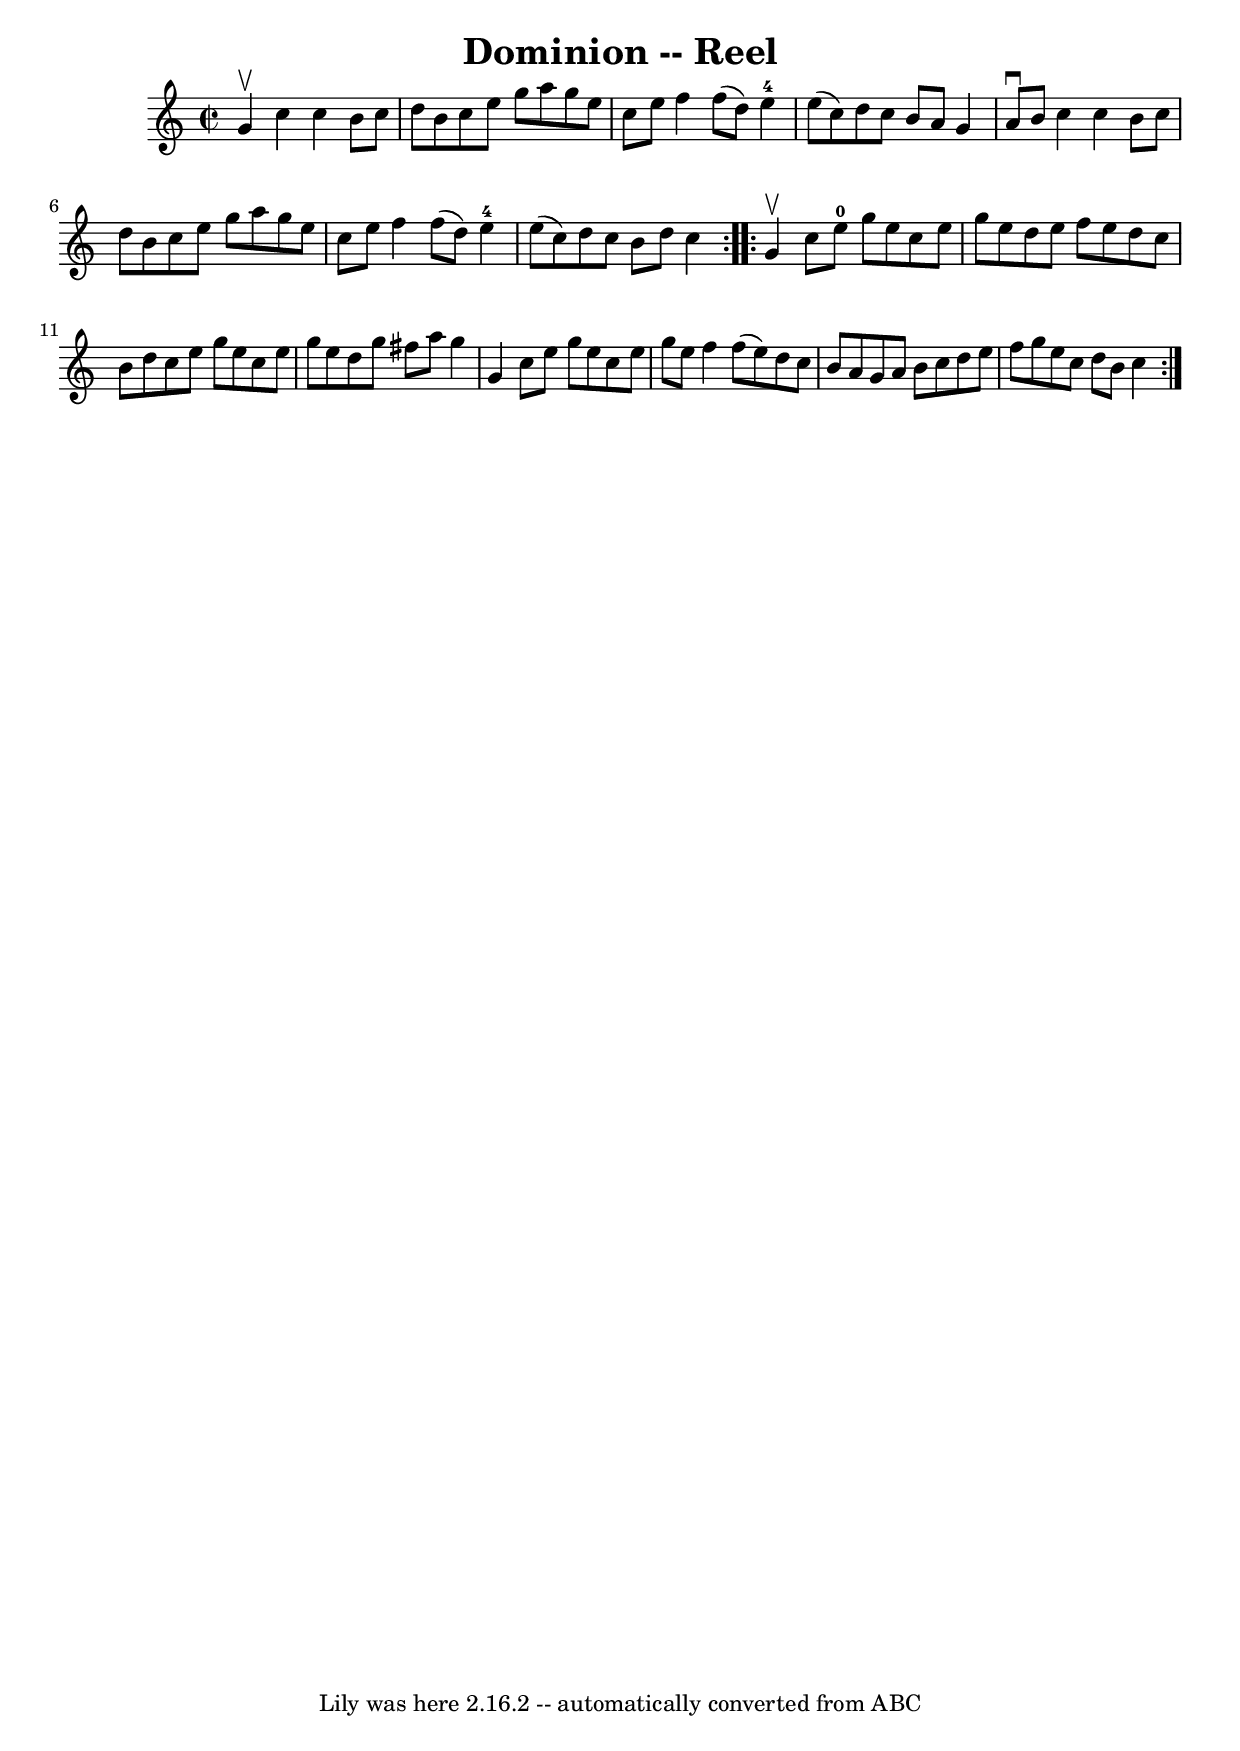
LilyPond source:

\version "2.16.2"
\include "Mammoth.ily"
\header {
  %% book = "Ryan's Mammoth Collection"
  crossRefNumber = "1"
  footnotes = "\\\\295"
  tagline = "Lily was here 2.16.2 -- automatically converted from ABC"
  title = "Dominion -- Reel"

}
voicedefault =  {



  \repeat volta 2 {

    \override Staff.TimeSignature #'style = #'C
    \time 2/2 
    \key c \major     g'4^\upbow  |
    c''4 c''4 b'8 c''8      d''8 b'8     |
    c''8 e''8 g''8 a''8 g''8 e''8         c''8 e''8     |
    f''4 f''8 (d''8) e''4-4 e''8 (     c''8)    |
    d''8 c''8 b'8 a'8 g'4 a'8^\downbow b'8   |
    c''4 c''4 b'8 c''8 d''8 b'8    |
    c''8         e''8 g''8 a''8 g''8 e''8 c''8 e''8     |
    f''4 f''8 (d''8) e''4-4 e''8 (c''8)   |
    d''8 c''8 b'8 
    d''8 c''4  
  }     
  \repeat volta 2 {     g'4^\upbow  |
    c''8         e''8-0 g''8 e''8 c''8 e''8 g''8 e''8     |
    d''8         e''8 f''8 e''8 d''8 c''8 b'8 d''8     |
    c''8 e''8       g''8 e''8 c''8 e''8 g''8 e''8     |
    d''8 g''8         fis''8 a''8 g''4 g'4     |
    c''8 e''8 g''8 e''8         c''8 e''8 g''8 e''8     |
    f''4 f''8 (e''8) d''8         c''8 b'8 a'8     |
    g'8 a'8 b'8 c''8 d''8 e''8         f''8 g''8     |
    e''8 c''8 d''8 b'8 c''4  
  }   

}

\score{
  <<

    \context Staff="default"
    {
      \voicedefault 
      
    }

  >>
  \layout {
    
  }
  \midi {
  }

}
